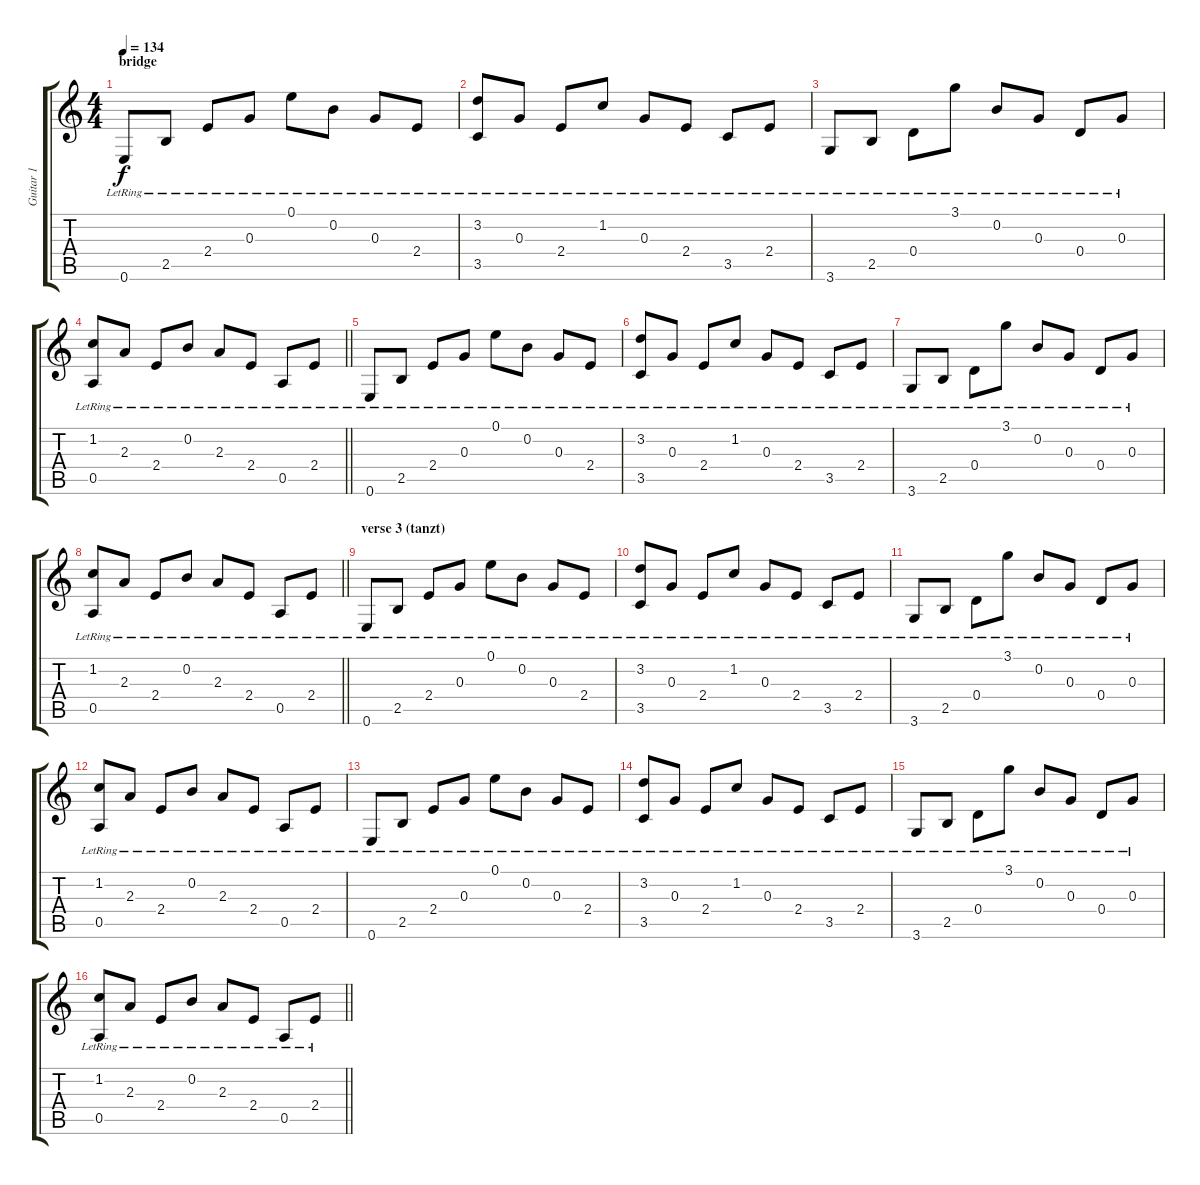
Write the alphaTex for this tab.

\track ("Guitar 1" "Guitar 1") {instrument acousticguitarsteel}
\staff {score tabs}
\tuning (E4 B3 G3 D3 A2 E2) {hide}
\ts (4 4)
\section ("" "bridge")
\tempo 134
\clef g2
\ks c
0.6{lr}.8{dy f} 2.5{lr}.8 2.4{lr}.8 0.3{lr}.8 0.1{lr}.8 0.2{lr}.8 0.3{lr}.8 2.4{lr}.8 |
(3.2{lr} 3.5{lr}).8 0.3{lr}.8 2.4{lr}.8 1.2{lr}.8 0.3{lr}.8 2.4{lr}.8 3.5{lr}.8 2.4{lr}.8 |
3.6{lr}.8 2.5{lr}.8 0.4{lr}.8 3.1{lr}.8 0.2{lr}.8 0.3{lr}.8 0.4{lr}.8 0.3{lr}.8 |
\barLineRight lightlight
(1.2{lr} 0.5{lr}).8 2.3{lr}.8 2.4{lr}.8 0.2{lr}.8 2.3{lr}.8 2.4{lr}.8 0.5{lr}.8 2.4{lr}.8 |
0.6{lr}.8 2.5{lr}.8 2.4{lr}.8 0.3{lr}.8 0.1{lr}.8 0.2{lr}.8 0.3{lr}.8 2.4{lr}.8 |
(3.2{lr} 3.5{lr}).8 0.3{lr}.8 2.4{lr}.8 1.2{lr}.8 0.3{lr}.8 2.4{lr}.8 3.5{lr}.8 2.4{lr}.8 |
3.6{lr}.8 2.5{lr}.8 0.4{lr}.8 3.1{lr}.8 0.2{lr}.8 0.3{lr}.8 0.4{lr}.8 0.3{lr}.8 |
\barLineRight lightlight
(1.2{lr} 0.5{lr}).8 2.3{lr}.8 2.4{lr}.8 0.2{lr}.8 2.3{lr}.8 2.4{lr}.8 0.5{lr}.8 2.4{lr}.8 |
\section ("" "verse 3 (tanzt)")
0.6{lr}.8 2.5{lr}.8 2.4{lr}.8 0.3{lr}.8 0.1{lr}.8 0.2{lr}.8 0.3{lr}.8 2.4{lr}.8 |
(3.2{lr} 3.5{lr}).8 0.3{lr}.8 2.4{lr}.8 1.2{lr}.8 0.3{lr}.8 2.4{lr}.8 3.5{lr}.8 2.4{lr}.8 |
3.6{lr}.8 2.5{lr}.8 0.4{lr}.8 3.1{lr}.8 0.2{lr}.8 0.3{lr}.8 0.4{lr}.8 0.3{lr}.8 |
(1.2{lr} 0.5{lr}).8 2.3{lr}.8 2.4{lr}.8 0.2{lr}.8 2.3{lr}.8 2.4{lr}.8 0.5{lr}.8 2.4{lr}.8 |
0.6{lr}.8 2.5{lr}.8 2.4{lr}.8 0.3{lr}.8 0.1{lr}.8 0.2{lr}.8 0.3{lr}.8 2.4{lr}.8 |
(3.2{lr} 3.5{lr}).8 0.3{lr}.8 2.4{lr}.8 1.2{lr}.8 0.3{lr}.8 2.4{lr}.8 3.5{lr}.8 2.4{lr}.8 |
3.6{lr}.8 2.5{lr}.8 0.4{lr}.8 3.1{lr}.8 0.2{lr}.8 0.3{lr}.8 0.4{lr}.8 0.3{lr}.8 |
\barLineRight lightlight
(1.2{lr} 0.5{lr}).8 2.3{lr}.8 2.4{lr}.8 0.2{lr}.8 2.3{lr}.8 2.4{lr}.8 0.5{lr}.8 2.4{lr}.8
